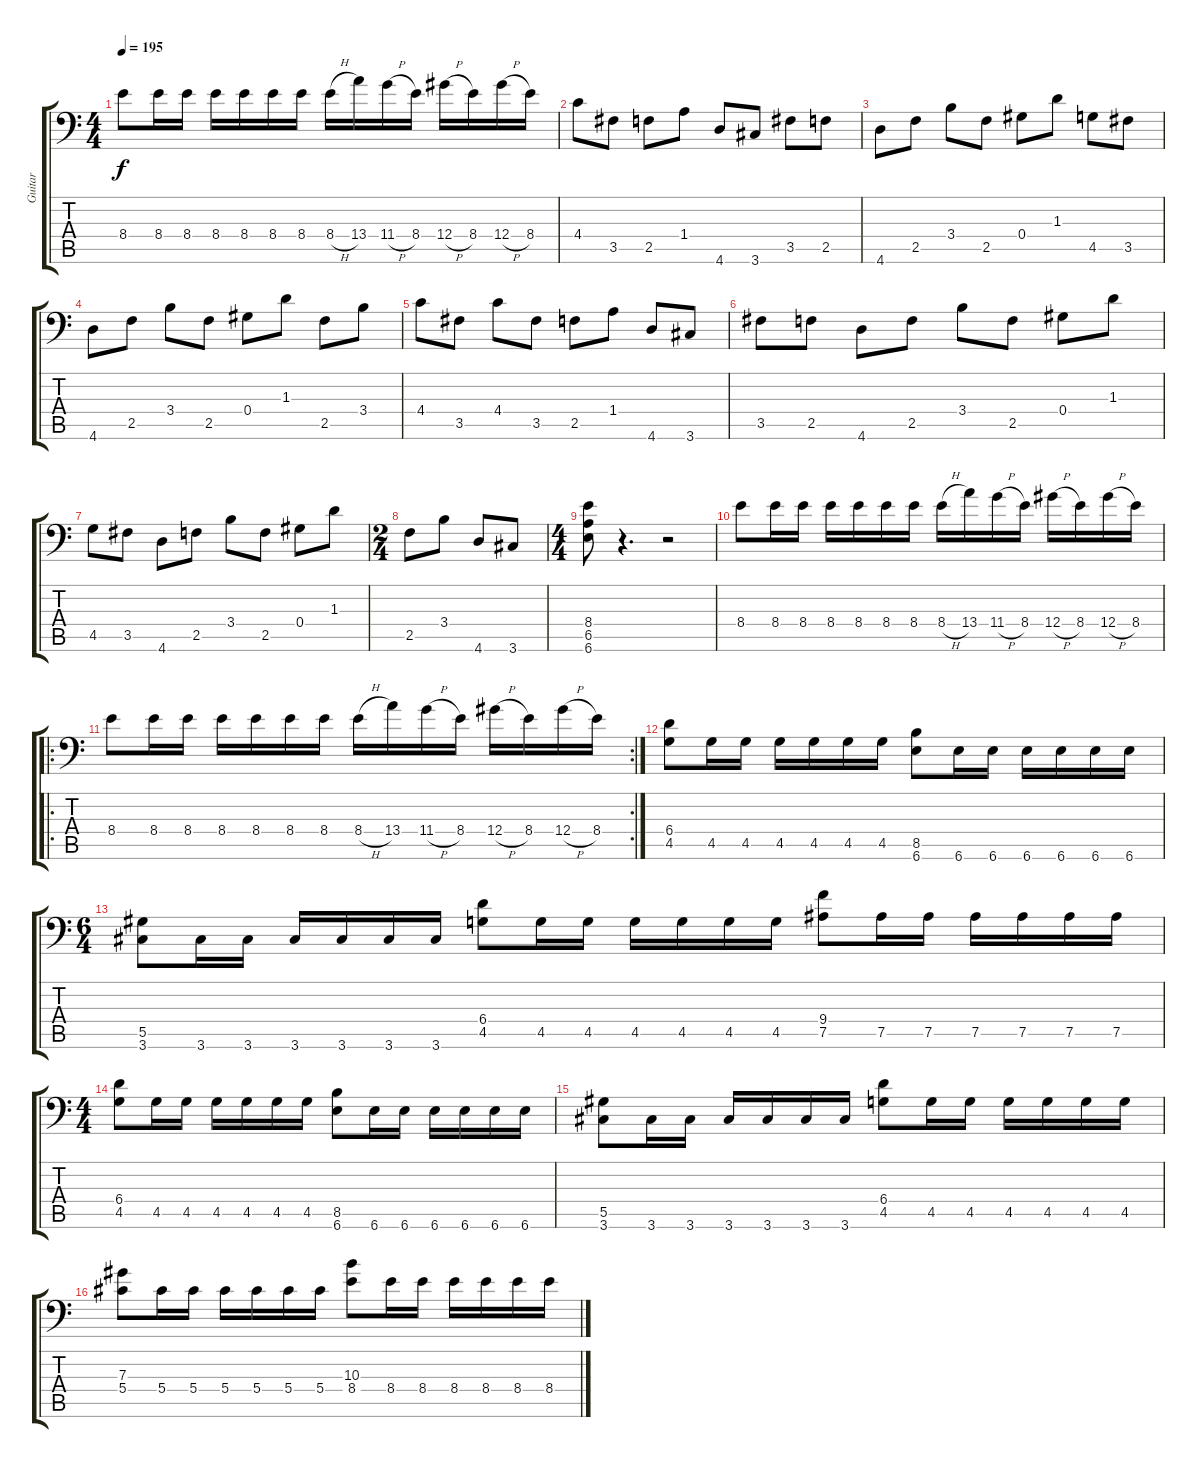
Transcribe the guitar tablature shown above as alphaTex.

\track ("Guitar" "Guitar") {instrument distortionguitar}
\staff {score tabs}
\tuning (Bb3 Gb3 Db3 Ab2 Eb2 Bb1) {hide}
\ts (4 4)
\tempo 195
\clef f4
\ks c
8.4.8{dy f} 8.4.16 8.4.16 8.4.16 8.4.16 8.4.16 8.4.16 8.4{h}.16 13.4.16 11.4{h}.16 8.4.16 12.4{h}.16 8.4.16 12.4{h}.16 8.4.16 |
4.4.8 3.5.8 2.5.8 1.4.8 4.6.8 3.6.8 3.5.8 2.5.8 |
4.6.8 2.5.8 3.4.8 2.5.8 0.4.8 1.3.8 4.5.8 3.5.8 |
4.6.8 2.5.8 3.4.8 2.5.8 0.4.8 1.3.8 2.5.8 3.4.8 |
4.4.8 3.5.8 4.4.8 3.5.8 2.5.8 1.4.8 4.6.8 3.6.8 |
3.5.8 2.5.8 4.6.8 2.5.8 3.4.8 2.5.8 0.4.8 1.3.8 |
4.5.8 3.5.8 4.6.8 2.5.8 3.4.8 2.5.8 0.4.8 1.3.8 |
\ts (2 4)
2.5.8 3.4.8 4.6.8 3.6.8 |
\ts (4 4)
(8.4 6.5 6.6).8 r.4{d} r.2 |
8.4.8 8.4.16 8.4.16 8.4.16 8.4.16 8.4.16 8.4.16 8.4{h}.16 13.4.16 11.4{h}.16 8.4.16 12.4{h}.16 8.4.16 12.4{h}.16 8.4.16 |
\ro
\rc 2
8.4.8 8.4.16 8.4.16 8.4.16 8.4.16 8.4.16 8.4.16 8.4{h}.16 13.4.16 11.4{h}.16 8.4.16 12.4{h}.16 8.4.16 12.4{h}.16 8.4.16 |
(6.4 4.5).8 4.5.16 4.5.16 4.5.16 4.5.16 4.5.16 4.5.16 (8.5 6.6).8 6.6.16 6.6.16 6.6.16 6.6.16 6.6.16 6.6.16 |
\ts (6 4)
(5.5 3.6).8 3.6.16 3.6.16 3.6.16 3.6.16 3.6.16 3.6.16 (6.4 4.5).8 4.5.16 4.5.16 4.5.16 4.5.16 4.5.16 4.5.16 (9.4 7.5).8 7.5.16 7.5.16 7.5.16 7.5.16 7.5.16 7.5.16 |
\ts (4 4)
(6.4 4.5).8 4.5.16 4.5.16 4.5.16 4.5.16 4.5.16 4.5.16 (8.5 6.6).8 6.6.16 6.6.16 6.6.16 6.6.16 6.6.16 6.6.16 |
(5.5 3.6).8 3.6.16 3.6.16 3.6.16 3.6.16 3.6.16 3.6.16 (6.4 4.5).8 4.5.16 4.5.16 4.5.16 4.5.16 4.5.16 4.5.16 |
(7.3 5.4).8 5.4.16 5.4.16 5.4.16 5.4.16 5.4.16 5.4.16 (10.3 8.4).8 8.4.16 8.4.16 8.4.16 8.4.16 8.4.16 8.4.16
